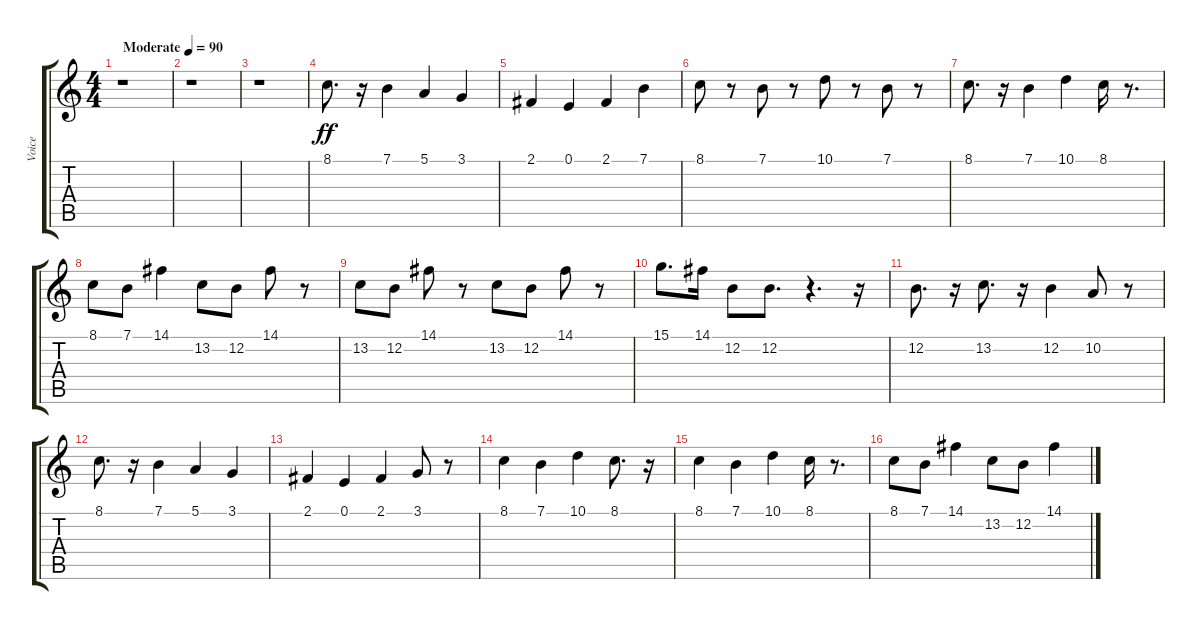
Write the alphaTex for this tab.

\track ("Voice" "Voice") {instrument flute}
\staff {score tabs}
\tuning (E4 B3 G3 D3 A2 E2) {hide}
\ts (4 4)
\tempo (90 "Moderate")
\clef g2
\ks c
r.1{dy ff instrument flute} |
r.1 |
r.1 |
8.1.8{d} r.16 7.1.4 5.1.4 3.1.4 |
2.1.4 0.1.4 2.1.4 7.1.4 |
8.1.8 r.8 7.1.8 r.8 10.1.8 r.8 7.1.8 r.8 |
8.1.8{d} r.16 7.1.4 10.1.4 8.1.16 r.8{d} |
8.1.8 7.1.8 14.1.4 13.2.8 12.2.8 14.1.8 r.8 |
13.2.8 12.2.8 14.1.8 r.8 13.2.8 12.2.8 14.1.8 r.8 |
15.1.8{d} 14.1.16 12.2.8 12.2.8{d} r.4{d} r.16 |
12.2.8{d} r.16 13.2.8{d} r.16 12.2.4 10.2.8 r.8 |
8.1.8{d} r.16 7.1.4 5.1.4 3.1.4 |
2.1.4 0.1.4 2.1.4 3.1.8 r.8 |
8.1.4 7.1.4 10.1.4 8.1.8{d} r.16 |
8.1.4 7.1.4 10.1.4 8.1.16 r.8{d} |
8.1.8 7.1.8 14.1.4 13.2.8 12.2.8 14.1.4
